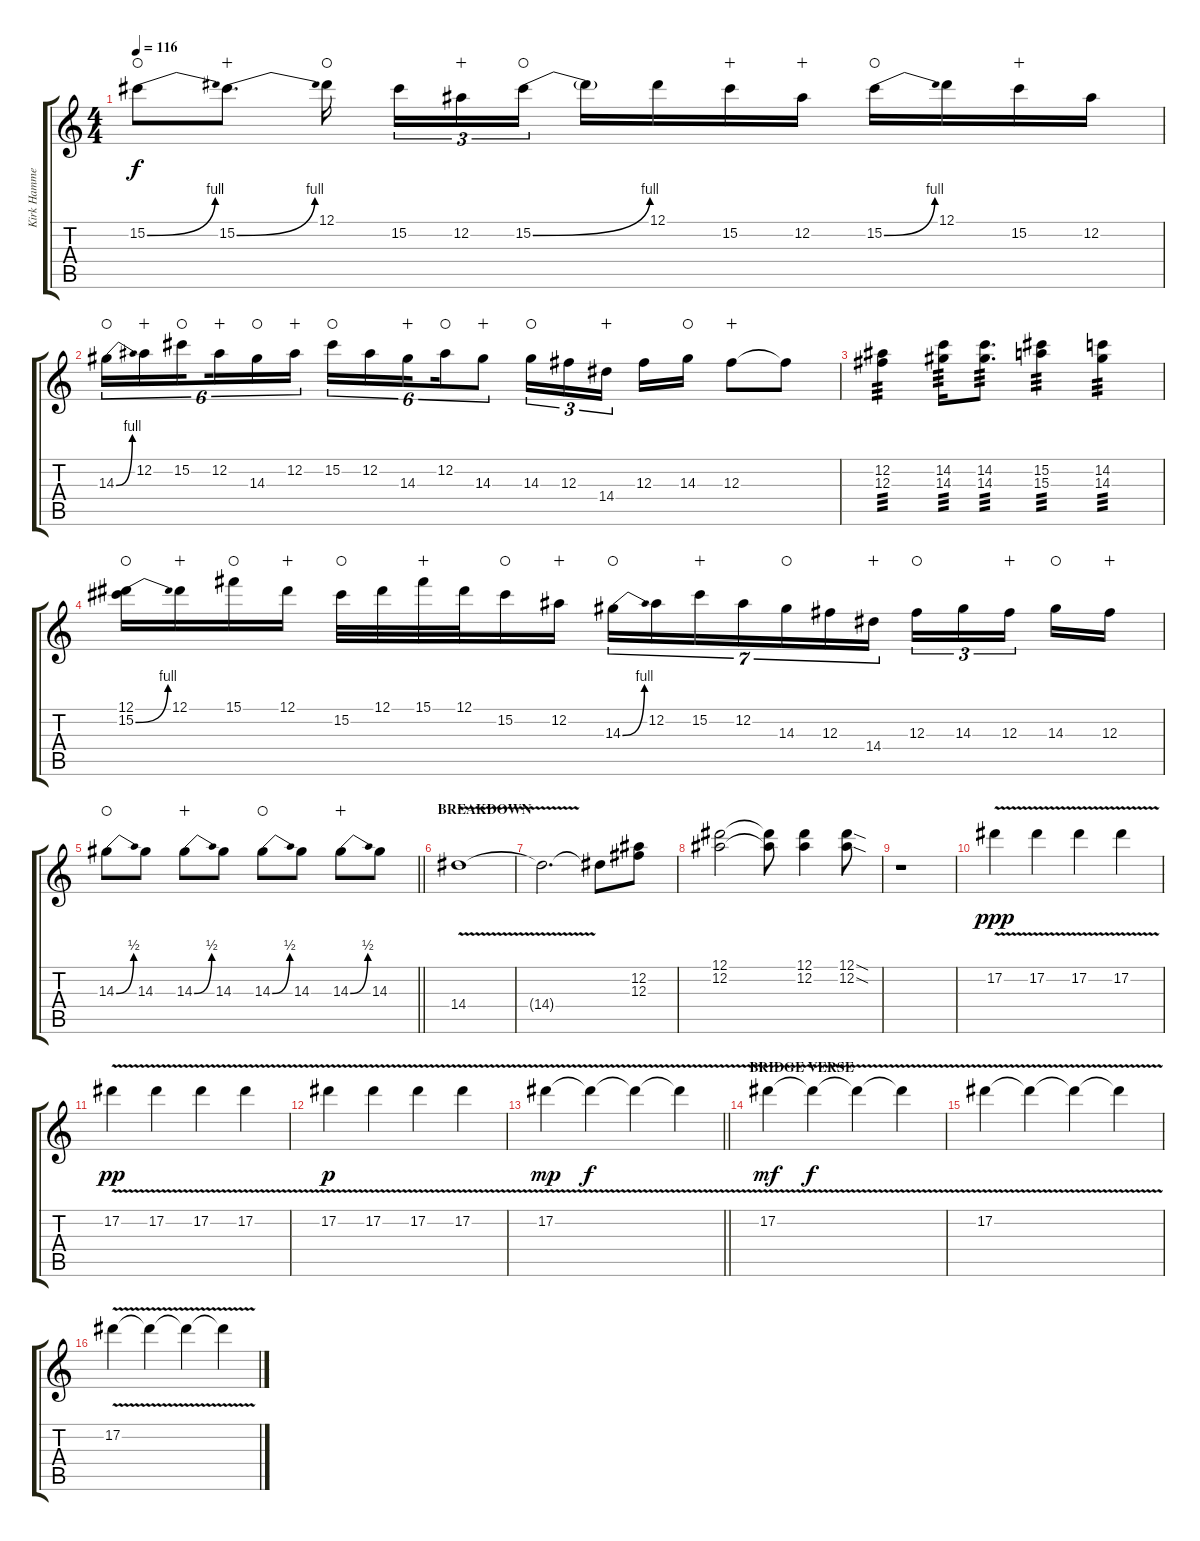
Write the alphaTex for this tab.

\track ("Kirk Hammett - lead and rhythm guitar" "Kirk Hamme") {instrument distortionguitar}
\staff {score tabs}
\tuning (Eb4 Bb3 Gb3 Db3 Ab2 Eb2) {hide}
\ts (4 4)
\tempo 116
\clef g2
\ks c
15.2{be (bend 0 0 60 4)}.8{dy f waho} 15.2{be (bend 0 0 60 4)}.8{d wahc} 12.1.16{waho beam splitsecondary} 15.2.16{tu (3 2)} 12.2.16{tu (3 2) wahc} 15.2{be (bend 0 0 60 4)}.16{tu (3 2) waho} 15.2{t}.16 12.1.16 15.2.16{wahc} 12.2.16{wahc} 15.2{be (bend 0 0 60 4)}.16{waho} 12.1.16 15.2.16{wahc} 12.2.16 |
14.3{be (bend 0 0 60 4)}.16{tu (6 4) waho} 12.2.16{tu (6 4) wahc} 15.2.16{tu (6 4) waho beam splitsecondary} 12.2.16{tu (6 4) wahc} 14.3.16{tu (6 4) waho} 12.2.16{tu (6 4) wahc} 15.2.16{tu (6 4) waho} 12.2.16{tu (6 4)} 14.3.16{tu (6 4) wahc beam splitsecondary} 12.2.16{tu (6 4) waho} 14.3.8{tu (6 4) wahc} 14.3.16{tu (3 2) waho} 12.3.16{tu (3 2)} 14.4.16{tu (3 2) wahc beam splitsecondary} 12.3.16 14.3.16{waho} 12.3.8{wahc} 12.3{t}.8 |
(12.2 12.3).4{tp 3} (14.2 14.3).16{tp 3} (14.2 14.3).8{d tp 3} (15.2 15.3).4{tp 3} (14.2 14.3).4{tp 3} |
(12.1 15.2{be (bend 0 0 60 4)}).16{waho} 12.1.16{wahc} 15.1.16{waho} 12.1.16{wahc} 15.2.32{waho} 12.1.32 15.1.32{wahc} 12.1.32 15.2.16{waho} 12.2.16{wahc} 14.3{be (bend 0 0 60 4)}.16{tu (7 4) waho} 12.2.16{tu (7 4)} 15.2.16{tu (7 4) wahc} 12.2.16{tu (7 4)} 14.3.16{tu (7 4) waho} 12.3.16{tu (7 4)} 14.4.16{tu (7 4) wahc} 12.3.16{tu (3 2) waho} 14.3.16{tu (3 2)} 12.3.16{tu (3 2) wahc beam splitsecondary} 14.3.16{waho} 12.3.16{wahc} |
\barLineRight lightlight
14.3{be (bend 0 0 60 2)}.8{waho} 14.3.8 14.3{be (bend 0 0 60 2)}.8{wahc} 14.3.8 14.3{be (bend 0 0 60 2)}.8{waho} 14.3.8 14.3{be (bend 0 0 60 2)}.8{wahc} 14.3.8 |
\section ("" "BREAKDOWN")
14.4{v}.1 |
14.4{t}.2{d} 14.4{t}.8 (12.2 12.3).8 |
(12.1 12.2).2 (12.1{t} 12.2{t}).8 (12.1 12.2).4 (12.1{sod} 12.2{sod}).8 |
r.1 |
17.2{v}.4{dy ppp} 17.2{v}.4 17.2{v}.4 17.2{v}.4 |
17.2{v}.4{dy pp} 17.2{v}.4 17.2{v}.4 17.2{v}.4 |
17.2{v}.4{dy p} 17.2{v}.4 17.2{v}.4 17.2{v}.4 |
\barLineRight lightlight
17.2{v}.4{dy mp} 17.2{v t}.4{dy f} 17.2{v t}.4 17.2{v t}.4 |
\section ("" "BRIDGE VERSE")
17.2{v}.4{dy mf} 17.2{v t}.4{dy f} 17.2{v t}.4 17.2{v t}.4 |
17.2{v}.4 17.2{v t}.4 17.2{v t}.4 17.2{v t}.4 |
17.2{v}.4 17.2{v t}.4 17.2{v t}.4 17.2{v t}.4
